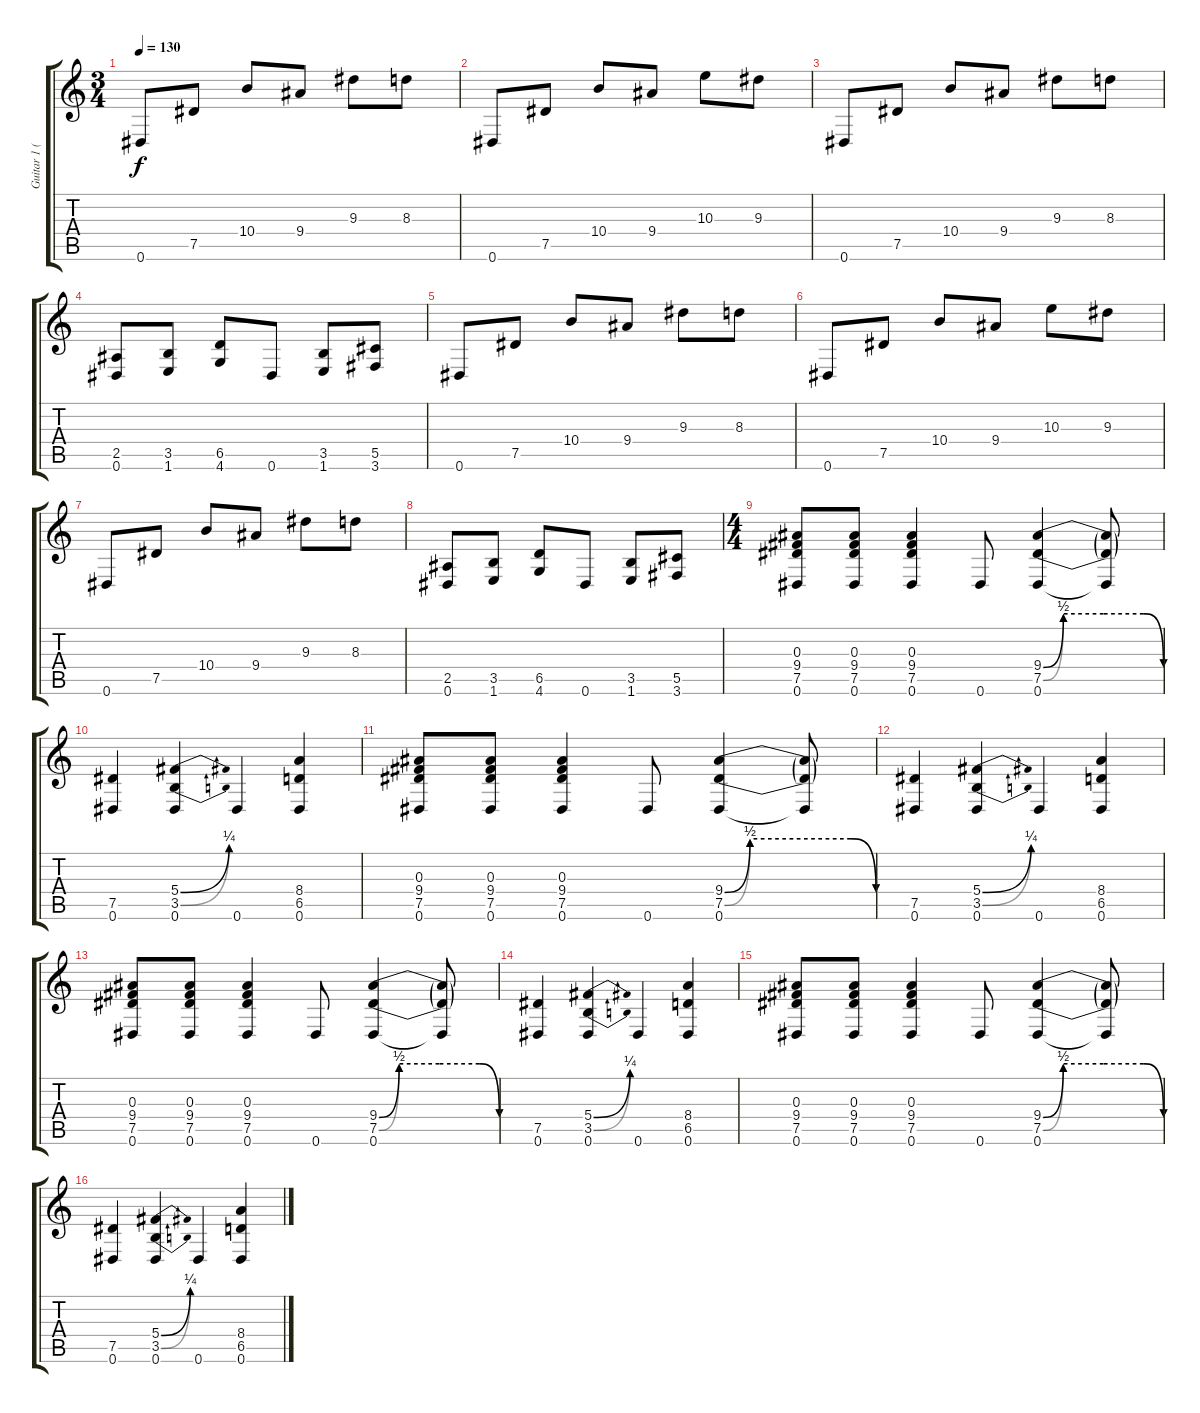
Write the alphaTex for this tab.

\track ("Guitar 1 (tuned half step down)" "Guitar 1 (") {instrument distortionguitar}
\staff {score tabs}
\tuning (Eb4 Bb3 Gb3 Db3 Ab2 Eb2) {hide}
\ts (3 4)
\tempo 130
\clef g2
\ks c
0.6.8{dy f} 7.5.8 10.4.8 9.4.8 9.3.8 8.3.8 |
0.6.8 7.5.8 10.4.8 9.4.8 10.3.8 9.3.8 |
0.6.8 7.5.8 10.4.8 9.4.8 9.3.8 8.3.8 |
(2.5 0.6).8 (3.5 1.6).8 (6.5 4.6).8 0.6.8 (3.5 1.6).8 (5.5 3.6).8 |
0.6.8 7.5.8 10.4.8 9.4.8 9.3.8 8.3.8 |
0.6.8 7.5.8 10.4.8 9.4.8 10.3.8 9.3.8 |
0.6.8 7.5.8 10.4.8 9.4.8 9.3.8 8.3.8 |
(2.5 0.6).8 (3.5 1.6).8 (6.5 4.6).8 0.6.8 (3.5 1.6).8 (5.5 3.6).8 |
\ts (4 4)
(0.3 9.4 7.5 0.6).8 (0.3 9.4 7.5 0.6).8 (0.3 9.4 7.5 0.6).4 0.6.8 (9.4{be (custom 0 0 10 2 30 2 50 2 60 0)} 7.5{be (custom 0 0 10 2 30 2 50 2 60 0)} 0.6).4 (9.4{t} 7.5{t} 0.6{t}).8 |
(7.5 0.6).4 (5.4{be (bend 0 0 60 1)} 3.5{be (bend 0 0 60 1)} 0.6).4 0.6.4 (8.4 6.5 0.6).4 |
(0.3 9.4 7.5 0.6).8 (0.3 9.4 7.5 0.6).8 (0.3 9.4 7.5 0.6).4 0.6.8 (9.4{be (custom 0 0 10 2 30 2 50 2 60 0)} 7.5{be (custom 0 0 10 2 30 2 50 2 60 0)} 0.6).4 (9.4{t} 7.5{t} 0.6{t}).8 |
(7.5 0.6).4 (5.4{be (bend 0 0 60 1)} 3.5{be (bend 0 0 60 1)} 0.6).4 0.6.4 (8.4 6.5 0.6).4 |
(0.3 9.4 7.5 0.6).8 (0.3 9.4 7.5 0.6).8 (0.3 9.4 7.5 0.6).4 0.6.8 (9.4{be (custom 0 0 10 2 30 2 50 2 60 0)} 7.5{be (custom 0 0 10 2 30 2 50 2 60 0)} 0.6).4 (9.4{t} 7.5{t} 0.6{t}).8 |
(7.5 0.6).4 (5.4{be (bend 0 0 60 1)} 3.5{be (bend 0 0 60 1)} 0.6).4 0.6.4 (8.4 6.5 0.6).4 |
(0.3 9.4 7.5 0.6).8 (0.3 9.4 7.5 0.6).8 (0.3 9.4 7.5 0.6).4 0.6.8 (9.4{be (custom 0 0 10 2 30 2 50 2 60 0)} 7.5{be (custom 0 0 10 2 30 2 50 2 60 0)} 0.6).4 (9.4{t} 7.5{t} 0.6{t}).8 |
(7.5 0.6).4 (5.4{be (bend 0 0 60 1)} 3.5{be (bend 0 0 60 1)} 0.6).4 0.6.4 (8.4 6.5 0.6).4
